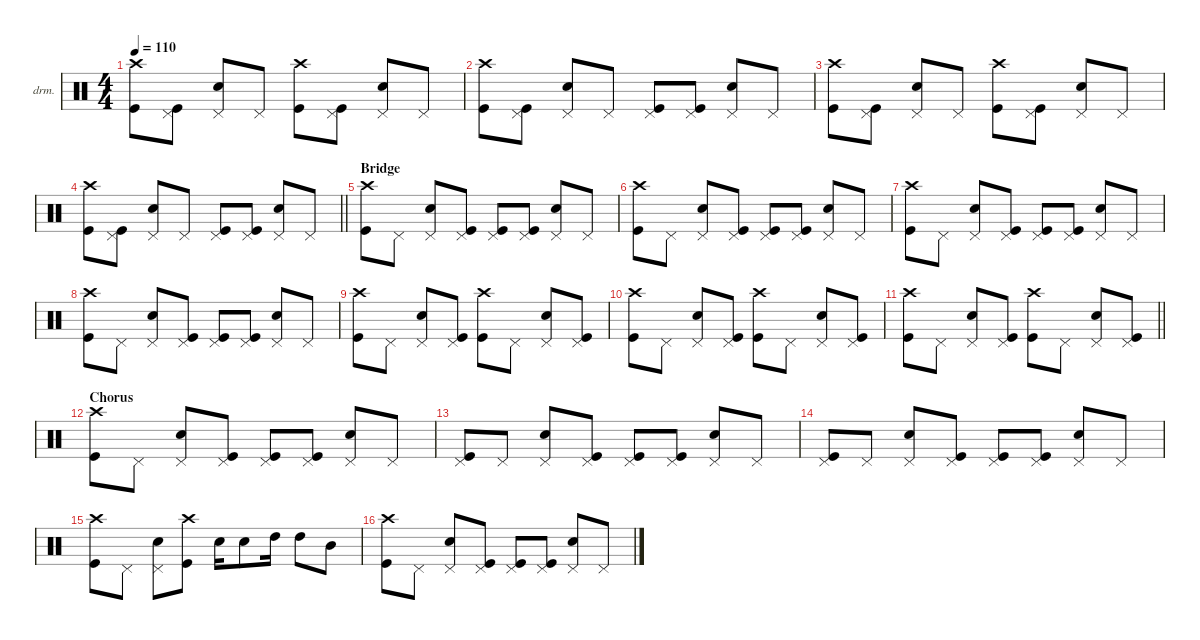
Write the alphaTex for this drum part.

\defaultSystemsLayout 4
\hideDynamics
\bracketExtendMode nobrackets
\firstSystemTrackNameOrientation horizontal
\otherSystemsTrackNameOrientation horizontal
\track ("Trommer" "drm.") {instrument percussion}
\staff {score}
\articulation defaults
\ts (4 4)
\tempo 110
\clef neutral
\ks c
("Crash high (hit)" "Kick (hit)").8{dy mp beam Down} ("Pedal Hi-Hat (hit)" "Kick (hit)").8{dy f beam Down} ("Pedal Hi-Hat (hit)" "Snare (hit) 2").8{beam Up} "Pedal Hi-Hat (hit)".8{beam Up} ("Crash high (hit)" "Kick (hit)").8{dy mp beam Down} ("Pedal Hi-Hat (hit)" "Kick (hit)").8{dy f beam Down} ("Pedal Hi-Hat (hit)" "Snare (hit) 2").8{beam Up} "Pedal Hi-Hat (hit)".8{beam Up} |
("Crash high (hit)" "Kick (hit)").8{dy mp beam Down} ("Pedal Hi-Hat (hit)" "Kick (hit)").8{dy f beam Down} ("Pedal Hi-Hat (hit)" "Snare (hit) 2").8{beam Up} "Pedal Hi-Hat (hit)".8{beam Up} ("Pedal Hi-Hat (hit)" "Kick (hit)").8{beam Up} ("Pedal Hi-Hat (hit)" "Kick (hit)").8{beam Up} ("Pedal Hi-Hat (hit)" "Snare (hit) 2").8{beam Up} "Pedal Hi-Hat (hit)".8{beam Up} |
("Crash high (hit)" "Kick (hit)").8{dy mp beam Down} ("Pedal Hi-Hat (hit)" "Kick (hit)").8{dy f beam Down} ("Pedal Hi-Hat (hit)" "Snare (hit) 2").8{beam Up} "Pedal Hi-Hat (hit)".8{beam Up} ("Crash high (hit)" "Kick (hit)").8{dy mp beam Down} ("Pedal Hi-Hat (hit)" "Kick (hit)").8{dy f beam Down} ("Pedal Hi-Hat (hit)" "Snare (hit) 2").8{beam Up} "Pedal Hi-Hat (hit)".8{beam Up} |
\barLineRight lightlight
("Crash high (hit)" "Kick (hit)").8{dy mp beam Down} ("Pedal Hi-Hat (hit)" "Kick (hit)").8{dy f beam Down} ("Pedal Hi-Hat (hit)" "Snare (hit) 2").8{beam Up} "Pedal Hi-Hat (hit)".8{beam Up} ("Pedal Hi-Hat (hit)" "Kick (hit)").8{beam Up} ("Pedal Hi-Hat (hit)" "Kick (hit)").8{beam Up} ("Pedal Hi-Hat (hit)" "Snare (hit) 2").8{beam Up} "Pedal Hi-Hat (hit)".8{beam Up} |
\section ("" "Bridge")
("Crash high (hit)" "Kick (hit)").8{beam Down} "Pedal Hi-Hat (hit)".8{beam Down} ("Pedal Hi-Hat (hit)" "Snare (hit) 2").8{beam Up} ("Pedal Hi-Hat (hit)" "Kick (hit)").8{beam Up} ("Pedal Hi-Hat (hit)" "Kick (hit)").8{beam Up} ("Pedal Hi-Hat (hit)" "Kick (hit)").8{beam Up} ("Pedal Hi-Hat (hit)" "Snare (hit) 2").8{beam Up} "Pedal Hi-Hat (hit)".8{beam Up} |
("Crash high (hit)" "Kick (hit)").8{beam Down} "Pedal Hi-Hat (hit)".8{beam Down} ("Pedal Hi-Hat (hit)" "Snare (hit) 2").8{beam Up} ("Pedal Hi-Hat (hit)" "Kick (hit)").8{beam Up} ("Pedal Hi-Hat (hit)" "Kick (hit)").8{beam Up} ("Pedal Hi-Hat (hit)" "Kick (hit)").8{beam Up} ("Pedal Hi-Hat (hit)" "Snare (hit) 2").8{beam Up} "Pedal Hi-Hat (hit)".8{beam Up} |
("Crash high (hit)" "Kick (hit)").8{beam Down} "Pedal Hi-Hat (hit)".8{beam Down} ("Pedal Hi-Hat (hit)" "Snare (hit) 2").8{beam Up} ("Pedal Hi-Hat (hit)" "Kick (hit)").8{beam Up} ("Pedal Hi-Hat (hit)" "Kick (hit)").8{beam Up} ("Pedal Hi-Hat (hit)" "Kick (hit)").8{beam Up} ("Pedal Hi-Hat (hit)" "Snare (hit) 2").8{beam Up} "Pedal Hi-Hat (hit)".8{beam Up} |
("Crash high (hit)" "Kick (hit)").8{beam Down} "Pedal Hi-Hat (hit)".8{beam Down} ("Pedal Hi-Hat (hit)" "Snare (hit) 2").8{beam Up} ("Pedal Hi-Hat (hit)" "Kick (hit)").8{beam Up} ("Pedal Hi-Hat (hit)" "Kick (hit)").8{beam Up} ("Pedal Hi-Hat (hit)" "Kick (hit)").8{beam Up} ("Pedal Hi-Hat (hit)" "Snare (hit) 2").8{beam Up} "Pedal Hi-Hat (hit)".8{beam Up} |
("Crash high (hit)" "Kick (hit)").8{beam Down} "Pedal Hi-Hat (hit)".8{beam Down} ("Pedal Hi-Hat (hit)" "Snare (hit) 2").8{beam Up} ("Pedal Hi-Hat (hit)" "Kick (hit)").8{beam Up} ("Crash high (hit)" "Kick (hit)").8{beam Down} "Pedal Hi-Hat (hit)".8{beam Down} ("Pedal Hi-Hat (hit)" "Snare (hit) 2").8{beam Up} ("Pedal Hi-Hat (hit)" "Kick (hit)").8{beam Up} |
("Crash high (hit)" "Kick (hit)").8{beam Down} "Pedal Hi-Hat (hit)".8{beam Down} ("Pedal Hi-Hat (hit)" "Snare (hit) 2").8{beam Up} ("Pedal Hi-Hat (hit)" "Kick (hit)").8{beam Up} ("Crash high (hit)" "Kick (hit)").8{beam Down} "Pedal Hi-Hat (hit)".8{beam Down} ("Pedal Hi-Hat (hit)" "Snare (hit) 2").8{beam Up} ("Pedal Hi-Hat (hit)" "Kick (hit)").8{beam Up} |
\barLineRight lightlight
("Crash high (hit)" "Kick (hit)").8{beam Down} "Pedal Hi-Hat (hit)".8{beam Down} ("Pedal Hi-Hat (hit)" "Snare (hit) 2").8{beam Up} ("Pedal Hi-Hat (hit)" "Kick (hit)").8{beam Up} ("Crash high (hit)" "Kick (hit)").8{beam Down} "Pedal Hi-Hat (hit)".8{beam Down} ("Pedal Hi-Hat (hit)" "Snare (hit) 2").8{beam Up} ("Pedal Hi-Hat (hit)" "Kick (hit)").8{beam Up} |
\section ("" "Chorus")
("Crash high (hit)" "Kick (hit)").8{beam Down} "Pedal Hi-Hat (hit)".8{beam Down} ("Pedal Hi-Hat (hit)" "Snare (hit) 2").8{beam Up} ("Pedal Hi-Hat (hit)" "Kick (hit)").8{beam Up} ("Pedal Hi-Hat (hit)" "Kick (hit)").8{beam Up} ("Pedal Hi-Hat (hit)" "Kick (hit)").8{beam Up} ("Pedal Hi-Hat (hit)" "Snare (hit) 2").8{beam Up} "Pedal Hi-Hat (hit)".8{beam Up} |
("Pedal Hi-Hat (hit)" "Kick (hit)").8{beam Up} "Pedal Hi-Hat (hit)".8{beam Up} ("Pedal Hi-Hat (hit)" "Snare (hit) 2").8{beam Up} ("Pedal Hi-Hat (hit)" "Kick (hit)").8{beam Up} ("Pedal Hi-Hat (hit)" "Kick (hit)").8{beam Up} ("Pedal Hi-Hat (hit)" "Kick (hit)").8{beam Up} ("Pedal Hi-Hat (hit)" "Snare (hit) 2").8{beam Up} "Pedal Hi-Hat (hit)".8{beam Up} |
("Pedal Hi-Hat (hit)" "Kick (hit)").8{beam Up} "Pedal Hi-Hat (hit)".8{beam Up} ("Pedal Hi-Hat (hit)" "Snare (hit) 2").8{beam Up} ("Pedal Hi-Hat (hit)" "Kick (hit)").8{beam Up} ("Pedal Hi-Hat (hit)" "Kick (hit)").8{beam Up} ("Pedal Hi-Hat (hit)" "Kick (hit)").8{beam Up} ("Pedal Hi-Hat (hit)" "Snare (hit) 2").8{beam Up} "Pedal Hi-Hat (hit)".8{beam Up} |
("Crash high (hit)" "Kick (hit)").8{beam Down} "Pedal Hi-Hat (hit)".8{beam Down} ("Pedal Hi-Hat (hit)" "Snare (hit) 2").8{beam Down} ("Crash high (hit)" "Kick (hit)").8{beam Down} "Snare (hit) 2".16{beam Down} "Snare (hit) 2".8{beam Down} "High Tom (hit)".16{beam Down} "High Tom (hit)".8{beam Down} "Mid Tom (hit)".8{beam Down} |
("Crash high (hit)" "Kick (hit)").8{beam Down} "Pedal Hi-Hat (hit)".8{beam Down} ("Pedal Hi-Hat (hit)" "Snare (hit) 2").8{beam Up} ("Pedal Hi-Hat (hit)" "Kick (hit)").8{beam Up} ("Pedal Hi-Hat (hit)" "Kick (hit)").8{beam Up} ("Pedal Hi-Hat (hit)" "Kick (hit)").8{beam Up} ("Pedal Hi-Hat (hit)" "Snare (hit) 2").8{beam Up} "Pedal Hi-Hat (hit)".8{beam Up}
